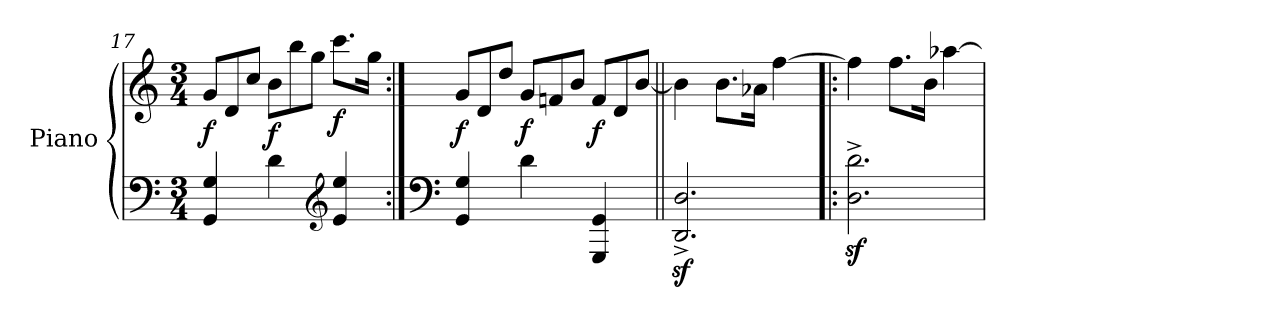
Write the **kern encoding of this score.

**kern	**kern	**dynam
*part1	*part1	*part1
*staff2	*staff1	*staff1/2
*I"Piano	*	*
*I'Pno.	*	*
*clefF4	*clefG2	*
*k[]	*k[]	*
*M3/4	*M3/4	*
*	*Xtuplet	*
=17	=17	=17
!	!	!LO:DY:b
4GG/ 4G/	12g/L	f
.	12d/	.
.	12cc/J	.
!	!	!LO:DY:b
4d\	12b\L	f
.	12bb\	.
.	12gg\J	.
*clefG2	*	*
!	!	!LO:DY:b
4e/ 4ee/	8.ccc\L	f
.	16gg\Jk	.
=18:|!	=18:|!	=18:|!
*clefF4	*	*
!	!	!LO:DY:b
4GG/ 4G/	12g/L	f
.	12d/	.
.	12dd/J	.
!	!	!LO:DY:b
4d\	12g/L	f
.	12fn/	.
.	12b/J	.
!	!	!LO:DY:b
4GGG/ 4GG/	12f/L	f
.	12d/	.
.	[12b/J	.
=19||	=19||	=19||
2.DD/z<^ 2.D/z<^	4b\]	.
.	8.b\L	.
.	16a-X\Jk	.
.	[4ff\	.
=20!|:	=20!|:	=20!|:
2.D\z<^ 2.d\z<^	4ff\]	.
.	8.ff\L	.
.	16b\Jk	.
.	[4aa-X\	.
=	=	=
*-	*-	*-
